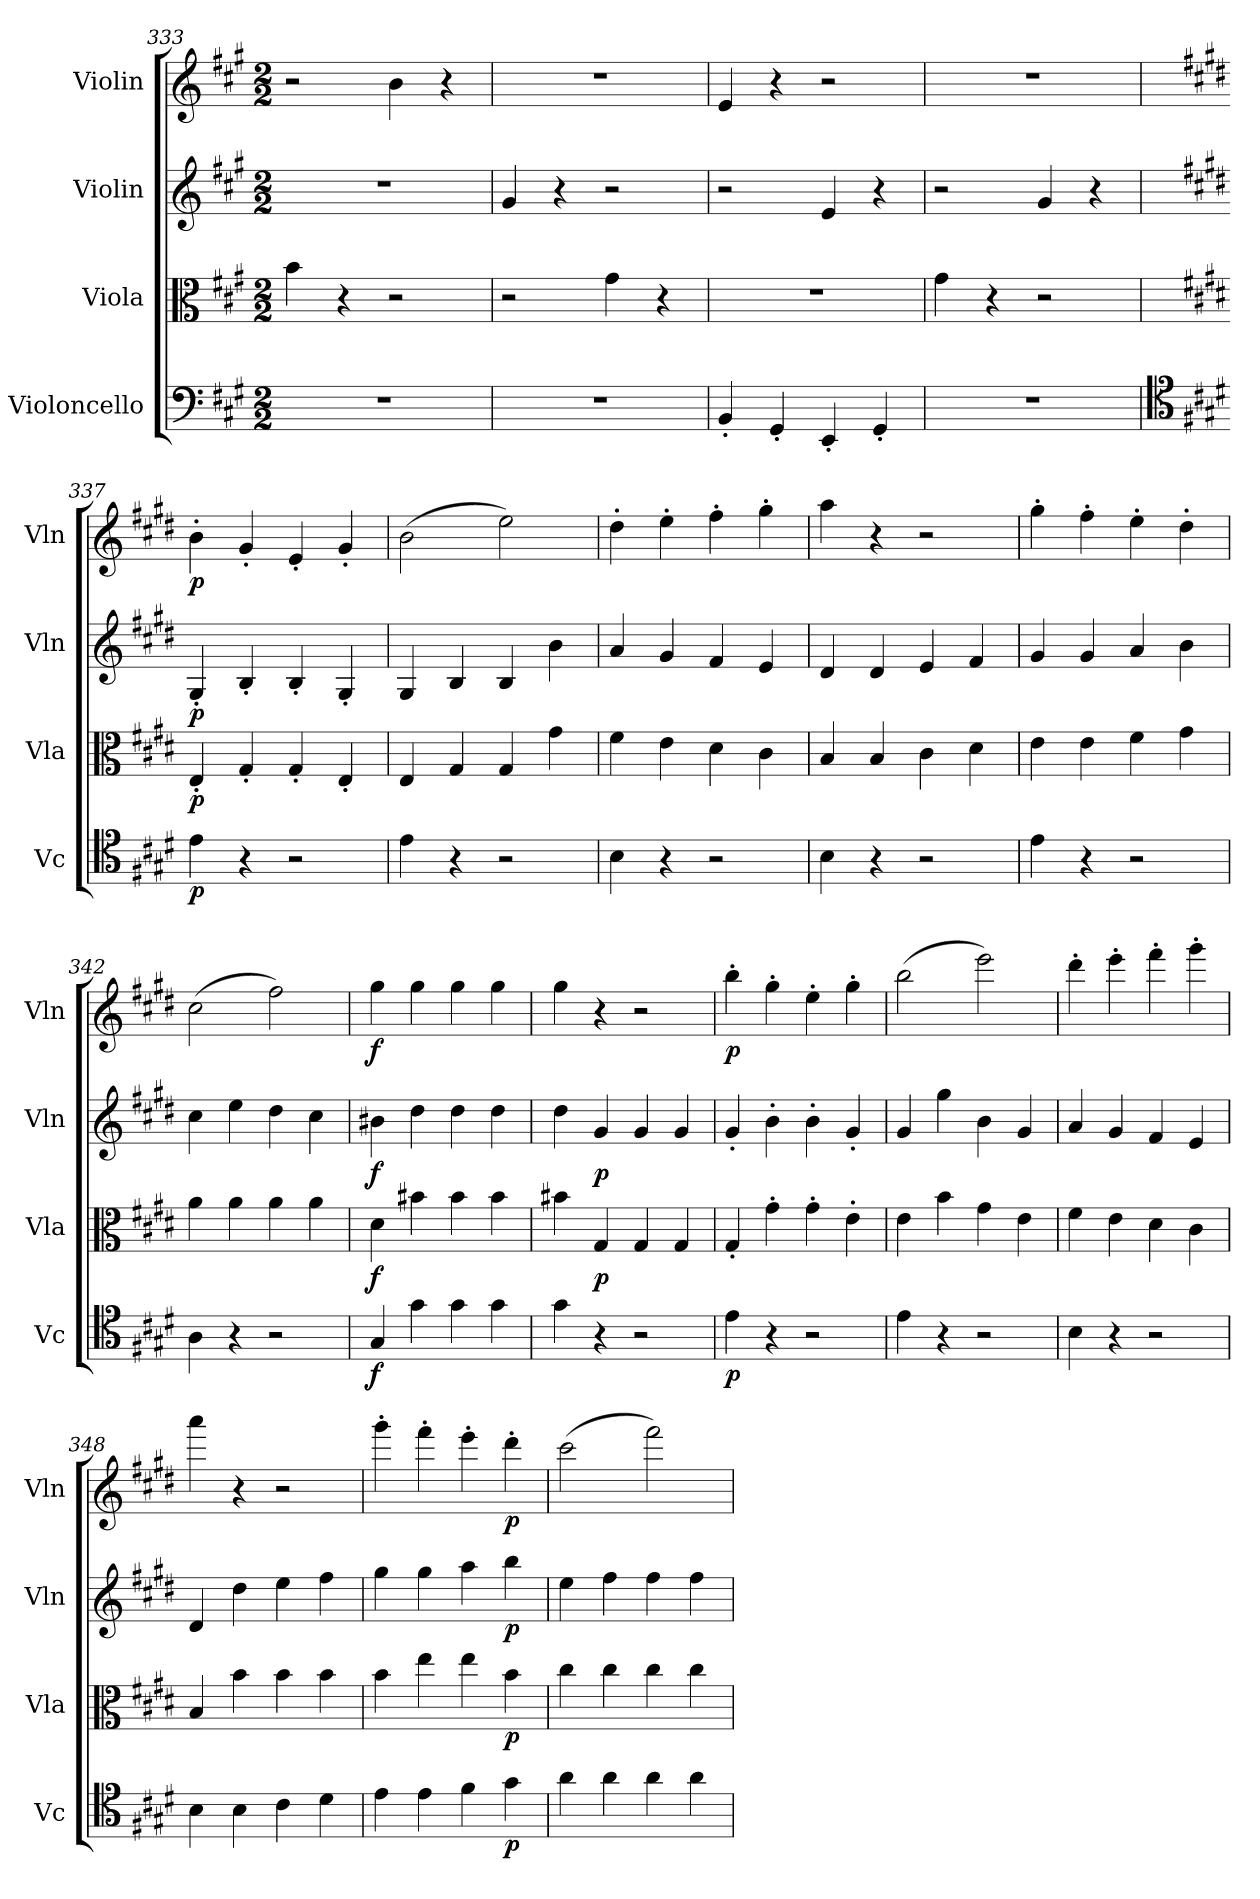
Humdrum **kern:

**kern	**dynam	**kern	**dynam	**kern	**dynam	**kern	**dynam
*part4	*part4	*part3	*part3	*part2	*part2	*part1	*part1
*staff4	*staff4	*staff3	*staff3	*staff2	*staff2	*staff1	*staff1
*I"Violoncello	*	*I"Viola	*	*I"Violin	*	*I"Violin	*
*I'Vc	*	*I'Vla	*	*I'Vln	*	*I'Vln	*
*clefF4	*	*clefC3	*	*clefG2	*	*clefG2	*
*k[f#c#g#]	*	*k[f#c#g#]	*	*k[f#c#g#]	*	*k[f#c#g#]	*
*M2/2	*	*M2/2	*	*M2/2	*	*M2/2	*
=333	=333	=333	=333	=333	=333	=333	=333
1r	.	4b\	.	1r	.	2r	.
.	.	4r	.	.	.	.	.
.	.	2r	.	.	.	4b\	.
.	.	.	.	.	.	4r	.
=334	=334	=334	=334	=334	=334	=334	=334
1r	.	2r	.	4g#/	.	1r	.
.	.	.	.	4r	.	.	.
.	.	4g#\	.	2r	.	.	.
.	.	4r	.	.	.	.	.
=335	=335	=335	=335	=335	=335	=335	=335
4BB'/	.	1r	.	2r	.	4e/	.
4GG#'/	.	.	.	.	.	4r	.
4EE'/	.	.	.	4e/	.	2r	.
4GG#'/	.	.	.	4r	.	.	.
=336	=336	=336	=336	=336	=336	=336	=336
1r	.	4g#\	.	2r	.	1r	.
.	.	4r	.	.	.	.	.
.	.	2r	.	4g#/	.	.	.
.	.	.	.	4r	.	.	.
=337	=337	=337	=337	=337	=337	=337	=337
*clefC4	*	*	*	*	*	*	*
*k[f#c#g#d#]	*	*k[f#c#g#d#]	*	*k[f#c#g#d#]	*	*k[f#c#g#d#]	*
4e\	p	4E'/	p	4G#'/	p	4b'\	p
4r	.	4G#'/	.	4B'/	.	4g#'/	.
2r	.	4G#'/	.	4B'/	.	4e'/	.
.	.	4E'/	.	4G#'/	.	4g#'/	.
=338	=338	=338	=338	=338	=338	=338	=338
4e\	.	4E/	.	4G#/	.	(2b\	.
4r	.	4G#/	.	4B/	.	.	.
2r	.	4G#/	.	4B/	.	2ee\)	.
.	.	4g#\	.	4b\	.	.	.
=339	=339	=339	=339	=339	=339	=339	=339
4B\	.	4f#\	.	4a/	.	4dd#'\	.
4r	.	4e\	.	4g#/	.	4ee'\	.
2r	.	4d#\	.	4f#/	.	4ff#'\	.
.	.	4c#\	.	4e/	.	4gg#'\	.
=340	=340	=340	=340	=340	=340	=340	=340
4B\	.	4B/	.	4d#/	.	4aa\	.
4r	.	4B/	.	4d#/	.	4r	.
2r	.	4c#\	.	4e/	.	2r	.
.	.	4d#\	.	4f#/	.	.	.
=341	=341	=341	=341	=341	=341	=341	=341
4e\	.	4e\	.	4g#/	.	4gg#'\	.
4r	.	4e\	.	4g#/	.	4ff#'\	.
2r	.	4f#\	.	4a/	.	4ee'\	.
.	.	4g#\	.	4b\	.	4dd#'\	.
=342	=342	=342	=342	=342	=342	=342	=342
4A\	.	4a\	.	4cc#\	.	(2cc#\	.
4r	.	4a\	.	4ee\	.	.	.
2r	.	4a\	.	4dd#\	.	2ff#\)	.
.	.	4a\	.	4cc#\	.	.	.
=343	=343	=343	=343	=343	=343	=343	=343
4G#/	f	4d#\	f	4b#X\	f	4gg#\	f
4g#\	.	4b#X\	.	4dd#\	.	4gg#\	.
4g#\	.	4b#\	.	4dd#\	.	4gg#\	.
4g#\	.	4b#\	.	4dd#\	.	4gg#\	.
=344	=344	=344	=344	=344	=344	=344	=344
4g#\	.	4b#X\	.	4dd#\	.	4gg#\	.
4r	.	4G#/	p	4g#/	p	4r	.
2r	.	4G#/	.	4g#/	.	2r	.
.	.	4G#/	.	4g#/	.	.	.
=345	=345	=345	=345	=345	=345	=345	=345
4e\	p	4G#'/	.	4g#'/	.	4bb'\	p
4r	.	4g#'\	.	4b'\	.	4gg#'\	.
2r	.	4g#'\	.	4b'\	.	4ee'\	.
.	.	4e'\	.	4g#'/	.	4gg#'\	.
=346	=346	=346	=346	=346	=346	=346	=346
4e\	.	4e\	.	4g#/	.	(2bb\	.
4r	.	4b\	.	4gg#\	.	.	.
2r	.	4g#\	.	4b\	.	2eee\)	.
.	.	4e\	.	4g#/	.	.	.
=347	=347	=347	=347	=347	=347	=347	=347
4B\	.	4f#\	.	4a/	.	4ddd#'\	.
4r	.	4e\	.	4g#/	.	4eee'\	.
2r	.	4d#\	.	4f#/	.	4fff#'\	.
.	.	4c#\	.	4e/	.	4ggg#'\	.
=348	=348	=348	=348	=348	=348	=348	=348
4B\	.	4B/	.	4d#/	.	4aaa\	.
4B\	.	4b\	.	4dd#\	.	4r	.
4c#\	.	4b\	.	4ee\	.	2r	.
4d#\	.	4b\	.	4ff#\	.	.	.
=349	=349	=349	=349	=349	=349	=349	=349
4e\	.	4b\	.	4gg#\	.	4ggg#'\	.
4e\	.	4ee\	.	4gg#\	.	4fff#'\	.
4f#\	.	4ee\	.	4aa\	.	4eee'\	.
4g#\	p	4b\	p	4bb\	p	4ddd#'\	p
=350	=350	=350	=350	=350	=350	=350	=350
4a\	.	4cc#\	.	4ee\	.	(2ccc#\	.
4a\	.	4cc#\	.	4ff#\	.	.	.
4a\	.	4cc#\	.	4ff#\	.	2fff#\)	.
4a\	.	4cc#\	.	4ff#\	.	.	.
=	=	=	=	=	=	=	=
*-	*-	*-	*-	*-	*-	*-	*-
